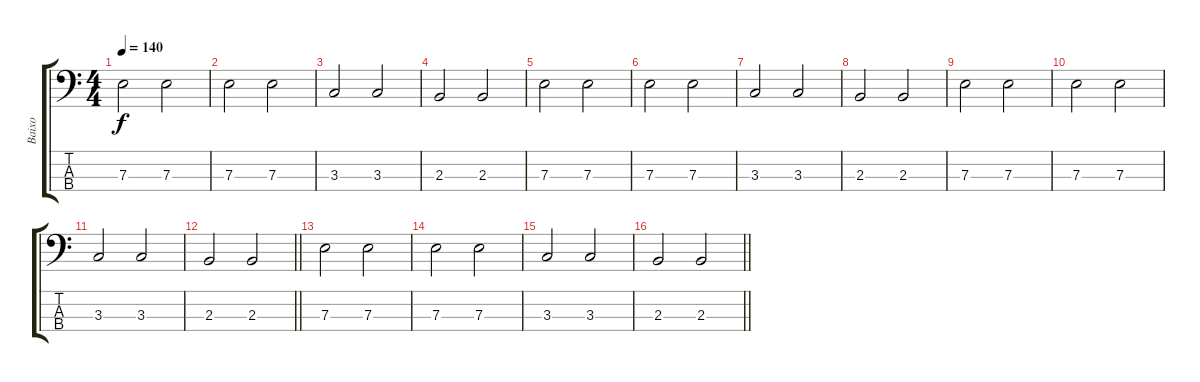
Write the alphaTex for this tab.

\track ("Baixo" "Baixo") {instrument electricbassfinger}
\staff {score tabs}
\tuning (G2 D2 A1 E1) {hide}
\ts (4 4)
\tempo 140
\clef f4
\ks c
7.3.2{dy f} 7.3.2 |
7.3.2 7.3.2 |
3.3.2 3.3.2 |
2.3.2 2.3.2 |
7.3.2 7.3.2 |
7.3.2 7.3.2 |
3.3.2 3.3.2 |
2.3.2 2.3.2 |
7.3.2 7.3.2 |
7.3.2 7.3.2 |
3.3.2 3.3.2 |
\barLineRight lightlight
2.3.2 2.3.2 |
7.3.2 7.3.2 |
7.3.2 7.3.2 |
3.3.2 3.3.2 |
\barLineRight lightlight
2.3.2 2.3.2
